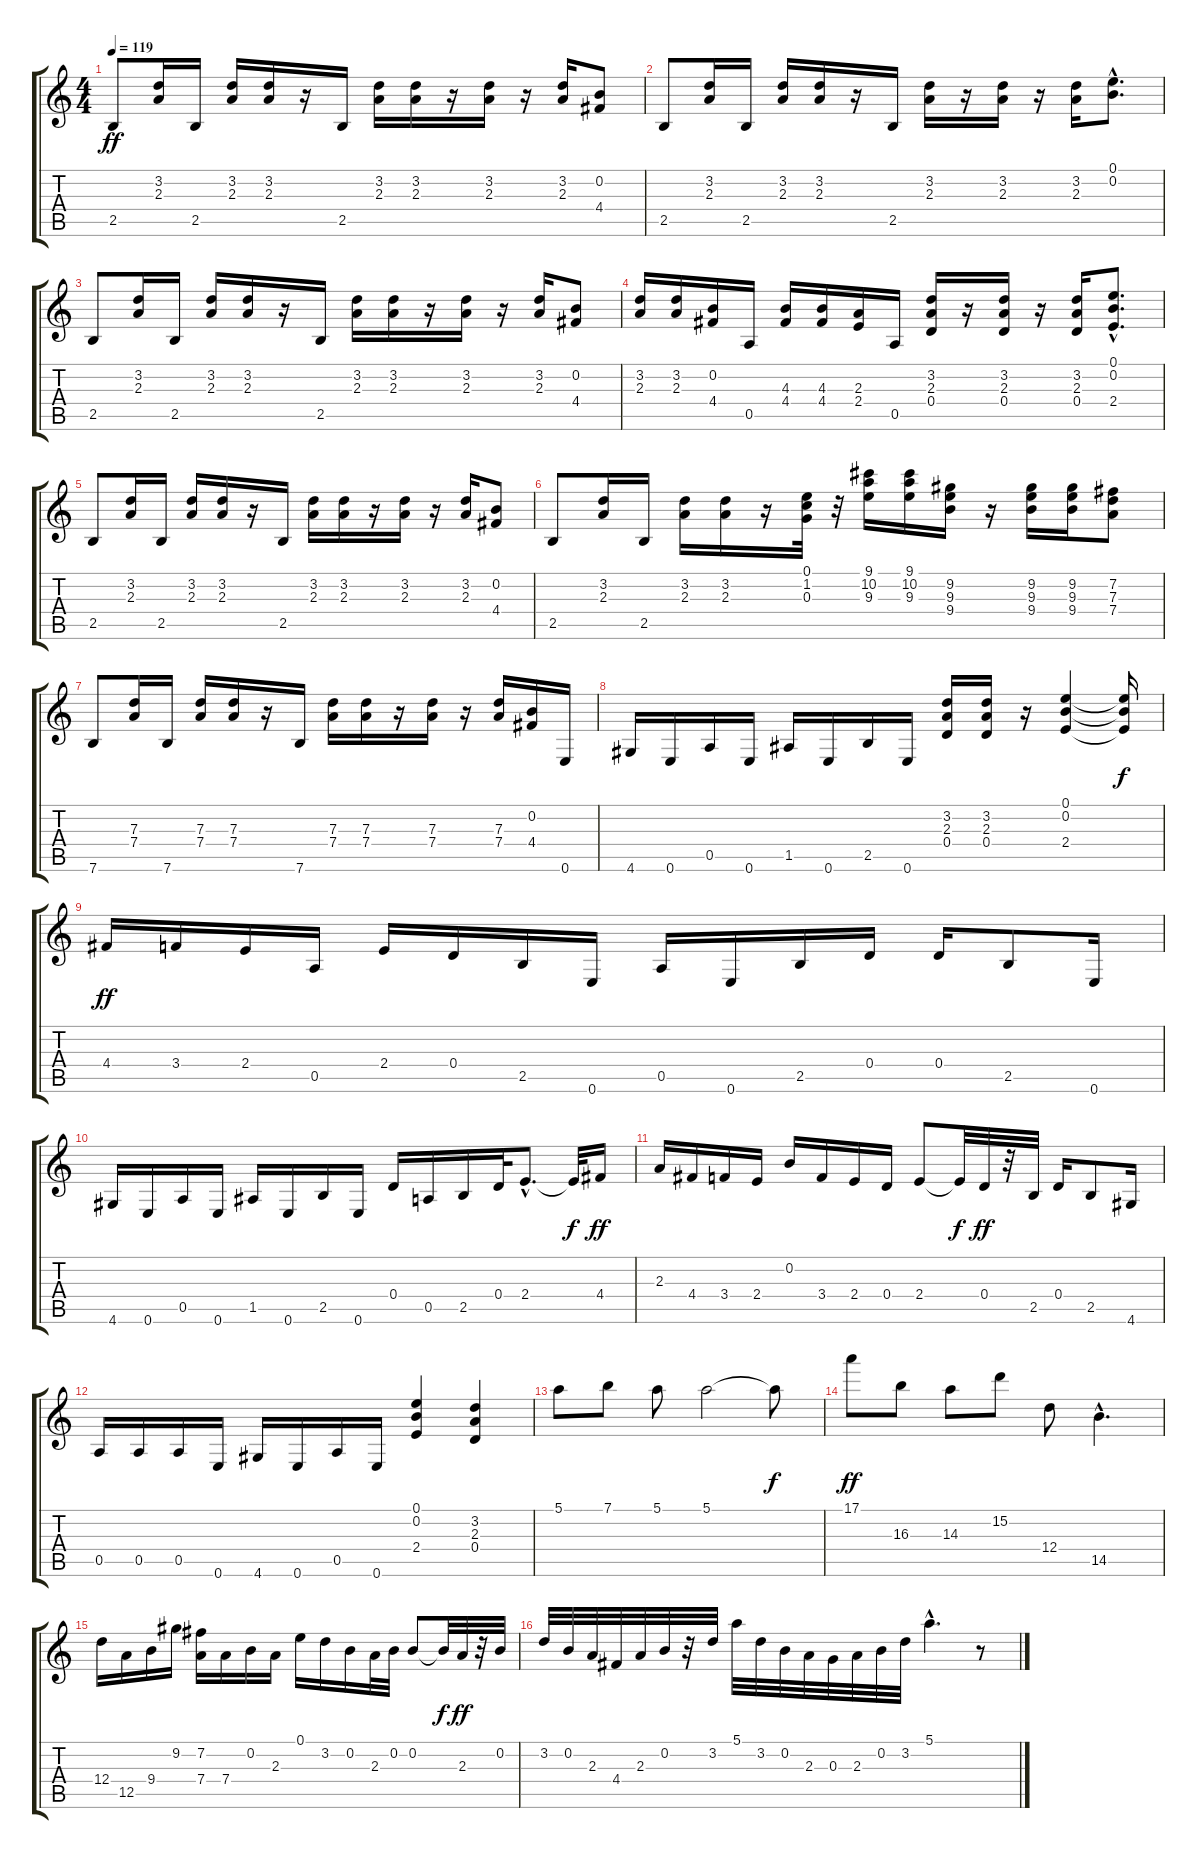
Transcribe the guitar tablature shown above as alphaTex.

\track "" {instrument distortionguitar}
\staff {score tabs}
\tuning (E4 B3 G3 D3 A2 E2) {hide}
\ts (4 4)
\tempo 119
\clef g2
\ks c
2.5.8{dy ff instrument distortionguitar} (3.2 2.3).16 2.5.16 (3.2 2.3).16 (3.2 2.3).16 r.16 2.5.16 (3.2 2.3).16 (3.2 2.3).16 r.16 (3.2 2.3).16 r.16 (3.2 2.3).16 (0.2 4.4).8 |
2.5.8 (3.2 2.3).16 2.5.16 (3.2 2.3).16 (3.2 2.3).16 r.16 2.5.16 (3.2 2.3).16 r.16 (3.2 2.3).16 r.16 (3.2 2.3).16 (0.1{hac} 0.2{hac}).8{d} |
2.5.8 (3.2 2.3).16 2.5.16 (3.2 2.3).16 (3.2 2.3).16 r.16 2.5.16 (3.2 2.3).16 (3.2 2.3).16 r.16 (3.2 2.3).16 r.16 (3.2 2.3).16 (0.2 4.4).8 |
(3.2 2.3).16 (3.2 2.3).16 (0.2 4.4).16 0.5.16 (4.3 4.4).16 (4.3 4.4).16 (2.3 2.4).16 0.5.16 (3.2 2.3 0.4).16 r.16 (3.2 2.3 0.4).16 r.16 (3.2 2.3 0.4).16 (0.1{hac} 0.2{hac} 2.4{hac}).8{d} |
2.5.8 (3.2 2.3).16 2.5.16 (3.2 2.3).16 (3.2 2.3).16 r.16 2.5.16 (3.2 2.3).16 (3.2 2.3).16 r.16 (3.2 2.3).16 r.16 (3.2 2.3).16 (0.2 4.4).8 |
2.5.8 (3.2 2.3).16 2.5.16 (3.2 2.3).16 (3.2 2.3).16 r.16 (0.1 1.2 0.3).32 r.32 (9.1 10.2 9.3).16 (9.1 10.2 9.3).16 (9.2 9.3 9.4).16 r.16 (9.2 9.3 9.4).16 (9.2 9.3 9.4).16 (7.2 7.3 7.4).8 |
7.6.8 (7.3 7.4).16 7.6.16 (7.3 7.4).16 (7.3 7.4).16 r.16 7.6.16 (7.3 7.4).16 (7.3 7.4).16 r.16 (7.3 7.4).16 r.16 (7.3 7.4).16 (0.2 4.4).16 0.6.16 |
4.6.16 0.6.16 0.5.16 0.6.16 1.5.16 0.6.16 2.5.16 0.6.16 (3.2 2.3 0.4).16 (3.2 2.3 0.4).16 r.16 (0.1 0.2 2.4).4 (0.1{t} 0.2{t} 2.4{t}).16{dy f} |
4.4.16{dy ff} 3.4.16 2.4.16 0.5.16 2.4.16 0.4.16 2.5.16 0.6.16 0.5.16 0.6.16 2.5.16 0.4.16 0.4.16 2.5.8 0.6.16 |
4.6.16 0.6.16 0.5.16 0.6.16 1.5.16 0.6.16 2.5.16 0.6.16 0.4.16 0.5.16 2.5.16 0.4.32 2.4{hac}.8{d} 2.4{t}.32{dy f} 4.4.16{dy ff} |
2.3.16 4.4.16 3.4.16 2.4.16 0.2.16 3.4.16 2.4.16 0.4.16 2.4.8 2.4{t}.32{dy f} 0.4.32{dy ff} r.32 2.5.32 0.4.16 2.5.8 4.6.16 |
0.5.16 0.5.16 0.5.16 0.6.16 4.6.16 0.6.16 0.5.16 0.6.16 (0.1 0.2 2.4).4 (3.2 2.3 0.4).4 |
5.1.8 7.1.8 5.1.8 5.1.2 5.1{t}.8{dy f} |
17.1.8{dy ff} 16.3.8 14.3.8 15.2.8 12.4.8 14.5{hac}.4{d} |
12.4.16 12.5.16 9.4.16 9.2.16 (7.2 7.4).16 7.4.16 0.2.16 2.3.16 0.1.16 3.2.16 0.2.16 2.3.32 0.2.32 0.2.8 0.2{t}.32{dy f} 2.3.32{dy ff} r.32 0.2.32 |
3.2.32 0.2.32 2.3.32 4.4.32 2.3.32 0.2.32 r.32 3.2.32 5.1.32 3.2.32 0.2.32 2.3.32 0.3.32 2.3.32 0.2.32 3.2.32 5.1{hac}.4{d} r.8
